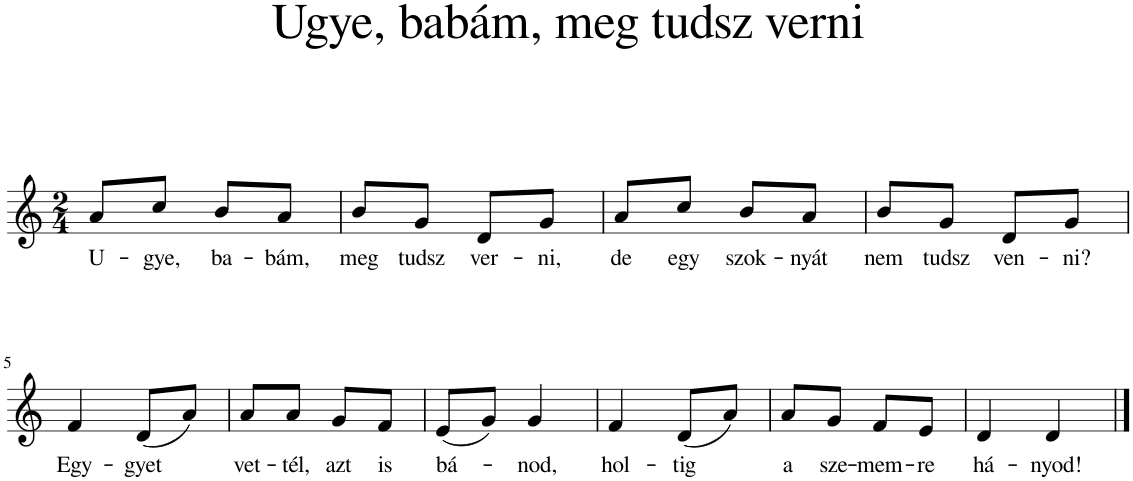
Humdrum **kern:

**kern	**text
*part1	*part1
*staff1	*staff1
*I"Piano	*
*I'Pno	*
*clefG2	*
*k[]	*
*M2/4	*
=1	=1
!	!LO:LY:b
8a/L	U-
!	!LO:LY:b
8cc/J	-gye,
!	!LO:LY:b
8b/L	ba-
!	!LO:LY:b
8a/J	-bám,
=2	=2
!	!LO:LY:b
8b/L	meg
!	!LO:LY:b
8g/J	tudsz
!	!LO:LY:b
8d/L	ver-
!	!LO:LY:b
8g/J	-ni,
=3	=3
!	!LO:LY:b
8a/L	de
!	!LO:LY:b
8cc/J	egy
!	!LO:LY:b
8b/L	szok-
!	!LO:LY:b
8a/J	-nyát
=4	=4
!	!LO:LY:b
8b/L	nem
!	!LO:LY:b
8g/J	tudsz
!	!LO:LY:b
8d/L	ven-
!	!LO:LY:b
8g/J	-ni?
!!LO:LB:g=z
=5	=5
!	!LO:LY:b
4f/	Egy-
!	!LO:LY:b
(8d/L	-gyet
8a/J)	.
=6	=6
!	!LO:LY:b
8a/L	vet-
!	!LO:LY:b
8a/J	-tél,
!	!LO:LY:b
8g/L	azt
!	!LO:LY:b
8f/J	is
=7	=7
!	!LO:LY:b
(8e/L	bá-
8g/J)	.
!	!LO:LY:b
4g/	-nod,
=8	=8
!	!LO:LY:b
4f/	hol-
!	!LO:LY:b
(8d/L	-tig
8a/J)	.
=9	=9
!	!LO:LY:b
8a/L	a
!	!LO:LY:b
8g/J	sze-
!	!LO:LY:b
8f/L	-mem-
!	!LO:LY:b
8e/J	-re
=10	=10
!	!LO:LY:b
4d/	há-
!	!LO:LY:b
4d/	-nyod!
==	==
*-	*-
